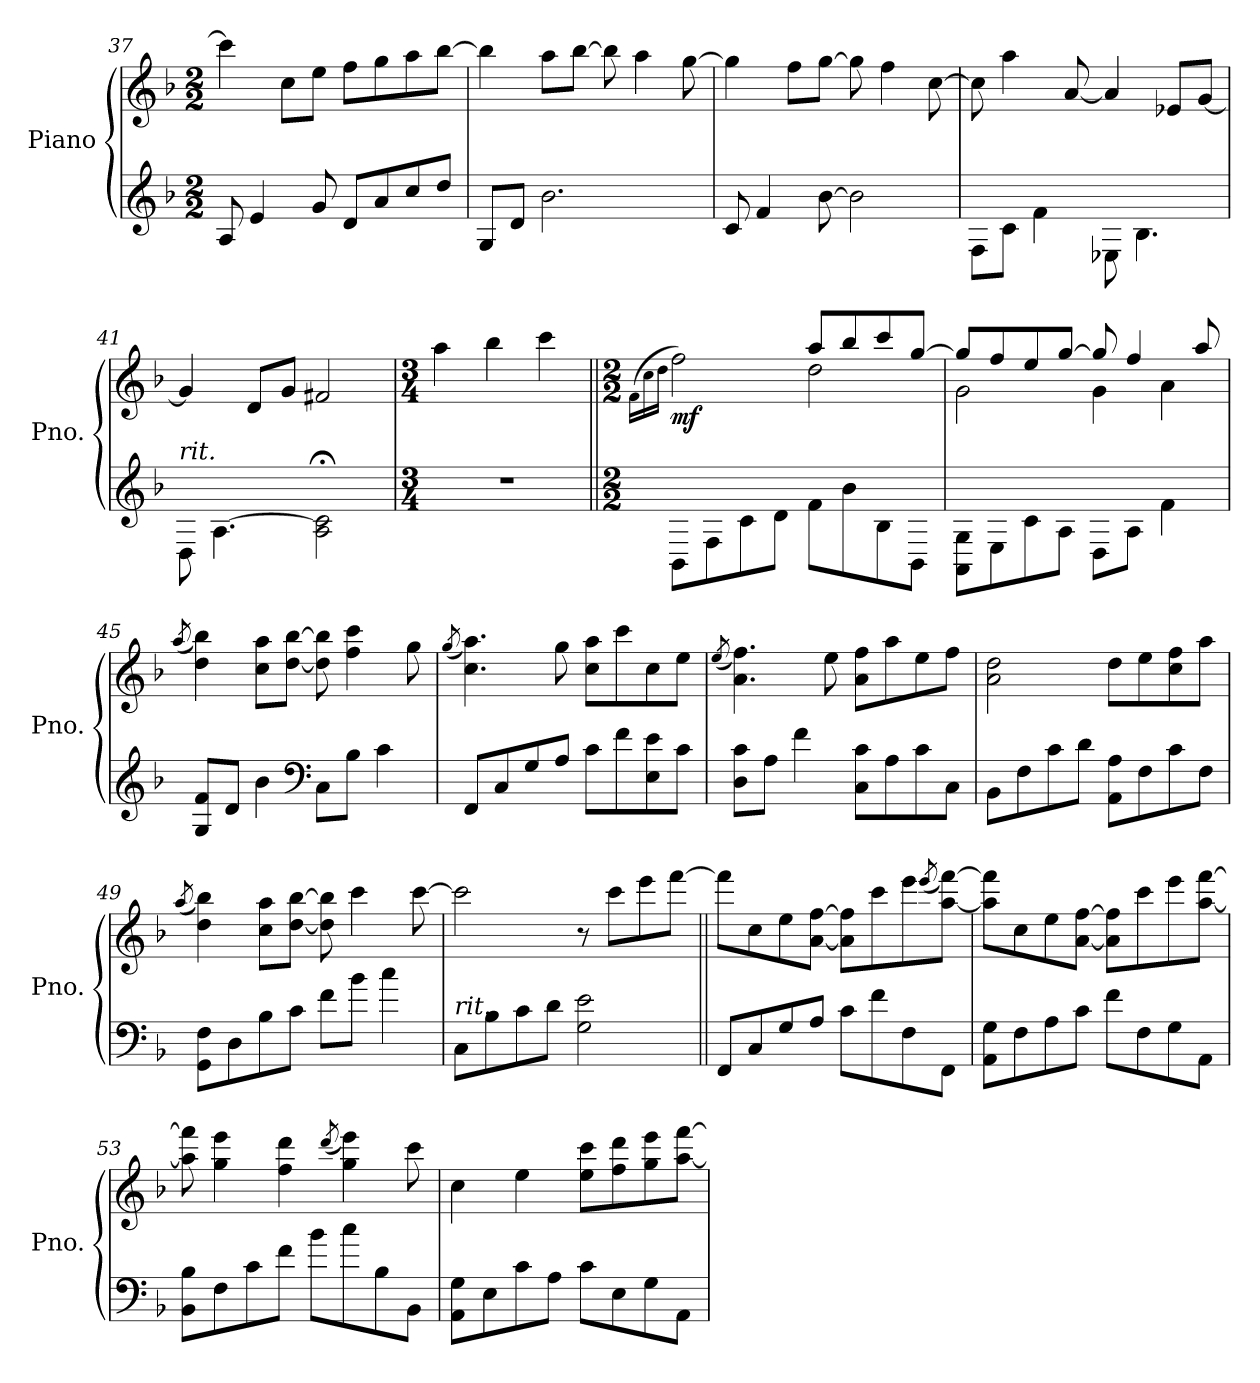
**kern	**kern	**dynam
*part1	*part1	*part1
*staff2	*staff1	*staff1/2
*I"Piano	*	*
*I'Pno.	*	*
*clefG2	*clefG2	*
*k[b-]	*k[b-]	*
*M2/2	*M2/2	*
=37	=37	=37
8A/	4ccc\]	.
4e/	.	.
.	8cc\L	.
8g/	8ee\J	.
8d/L	8ff\L	.
8a/	8gg\	.
8cc/	8aa\	.
8dd/J	[8bb-\J	.
!!LO:PB:g=z
=38	=38	=38
8G/L	4bb-\]	.
8d/J	.	.
2.b-\	8aa\L	.
.	[8bb-\J	.
.	8bb-\]	.
.	4aa\	.
.	[8gg\	.
=39	=39	=39
8c/	4gg\]	.
4f/	.	.
.	8ff\L	.
[8b-\	[8gg\J	.
2b-\]	8gg\]	.
.	4ff\	.
.	[8cc\	.
=40	=40	=40
8F\L	8cc\]	.
8c\J	4aa\	.
4f\	.	.
.	[8a/	.
8E-X\	4a/]	.
4.B-\	.	.
.	8e-X/L	.
.	[8g/J	.
=41	=41	=41
!LO:TX:a:i:t=rit.	!	!
8D\	4g/]	.
[4.A\	.	.
.	8d/L	.
.	8g/J	.
2A\];< 2c\;<	2f#X/	.
!!LO:LB:g=z
=42	=42	=42
*M3/4	*M3/4	*
2.r	4aa\	.
.	4bb-\	.
.	4ccc\	.
=43||	=43||	=43||
*M2/2	*M2/2	*
.	(>16qf\LL	.
.	16qcc\	.
.	16qdd\JJ	.
*	*^	*
!	!	!	!LO:DY:b
8BB-\L	2ff\)	2ryy	mf
8F\	.	.	.
8c\	.	.	.
8d\J	.	.	.
8f\L	8aa/L	2dd\	.
8b-\	8bb-/	.	.
8B-\	8ccc/	.	.
8BB-\J	[8gg/J	.	.
=44	=44	=44	=44
8AA\ 8G\L	8gg/L]	2g\	.
8E\	8ff/	.	.
8c\	8ee/	.	.
8A\J	[8gg/J	.	.
8D\L	8gg/]	4g\	.
8A\J	4ff/	.	.
4f\	.	4a\	.
.	8aa/	.	.
*	*v	*v	*
=45	=45	=45
.	(<8qaa/	.
8G/ 8f/L	4dd\ 4bb-\)	.
8d/J	.	.
4b-\	8cc\ 8aa\L	.
.	[8dd\ [8bb-\J	.
*clefF4	*	*
8C\L	8dd\] 8bb-\]	.
8B-\J	4ff\ 4ccc\	.
4c\	.	.
.	8gg\	.
!!LO:LB:g=z
=46	=46	=46
.	(<8qgg/	.
8FF/L	4.cc\ 4.aa\)	.
8C/	.	.
8G/	.	.
8A/J	8gg\	.
8c\L	8cc\ 8aa\L	.
8f\	8ccc\	.
8E\ 8e\	8cc\	.
8c\J	8ee\J	.
=47	=47	=47
.	(<8qee/	.
8D\ 8c\L	4.a\ 4.ff\)	.
8A\J	.	.
4f\	.	.
.	8ee\	.
8C\ 8c\L	8a\ 8ff\L	.
8A\	8aa\	.
8c\	8ee\	.
8C\J	8ff\J	.
=48	=48	=48
8BB-\L	2a\ 2dd\	.
8F\	.	.
8c\	.	.
8d\J	.	.
8AA\ 8A\L	8dd\L	.
8F\	8ee\	.
8c\	8cc\ 8ff\	.
8F\J	8aa\J	.
=49	=49	=49
.	(<8qaa/	.
8GG\ 8F\L	4dd\ 4bb-\)	.
8D\	.	.
8B-\	8cc\ 8aa\L	.
8c\J	[8dd\ [8bb-\J	.
8f\L	8dd\] 8bb-\]	.
8b-\J	4ccc\	.
4cc\	.	.
.	[8ccc\	.
!!LO:LB:g=z
=50	=50	=50
!LO:TX:a:i:t=rit.	!	!
8C\L	2ccc\]	.
8B-\	.	.
8c\	.	.
8d\J	.	.
2G\ 2e\	8r	.
.	8ccc\L	.
.	8eee\	.
.	[8fff\J	.
=51||	=51||	=51||
8FF/L	8fff\L]	.
8C/	8cc\	.
8G/	8ee\	.
8A/J	[8a\ [8ff\J	.
8c\L	8a\] 8ff\]L	.
8f\	8ccc\	.
8F\	8eee\	.
.	(<8qeee/	.
8FF\J	[8aa\ [8fff\J)	.
=52	=52	=52
8AA\ 8G\L	8aa\] 8fff\]L	.
8F\	8cc\	.
8A\	8ee\	.
8c\J	[8a\ [8ff\J	.
8f\L	8a\] 8ff\]L	.
8F\	8ccc\	.
8G\	8eee\	.
8AA\J	[8aa\ [8fff\J	.
=53	=53	=53
8BB-\ 8B-\L	8aa\] 8fff\]	.
8F\	4gg\ 4eee\	.
8c\	.	.
8f\J	4ff\ 4ddd\	.
8b-\L	.	.
.	(<8qddd/	.
8cc\	4gg\ 4eee\)	.
8B-\	.	.
8BB-\J	8ccc\	.
!!LO:LB:g=z
=54	=54	=54
8AA\ 8G\L	4cc\	.
8E\	.	.
8c\	4ee\	.
8A\J	.	.
8c\L	8ee\ 8ccc\L	.
8E\	8ff\ 8ddd\	.
8G\	8gg\ 8eee\	.
8AA\J	[8aa\ [8fff\J	.
=	=	=
*-	*-	*-
